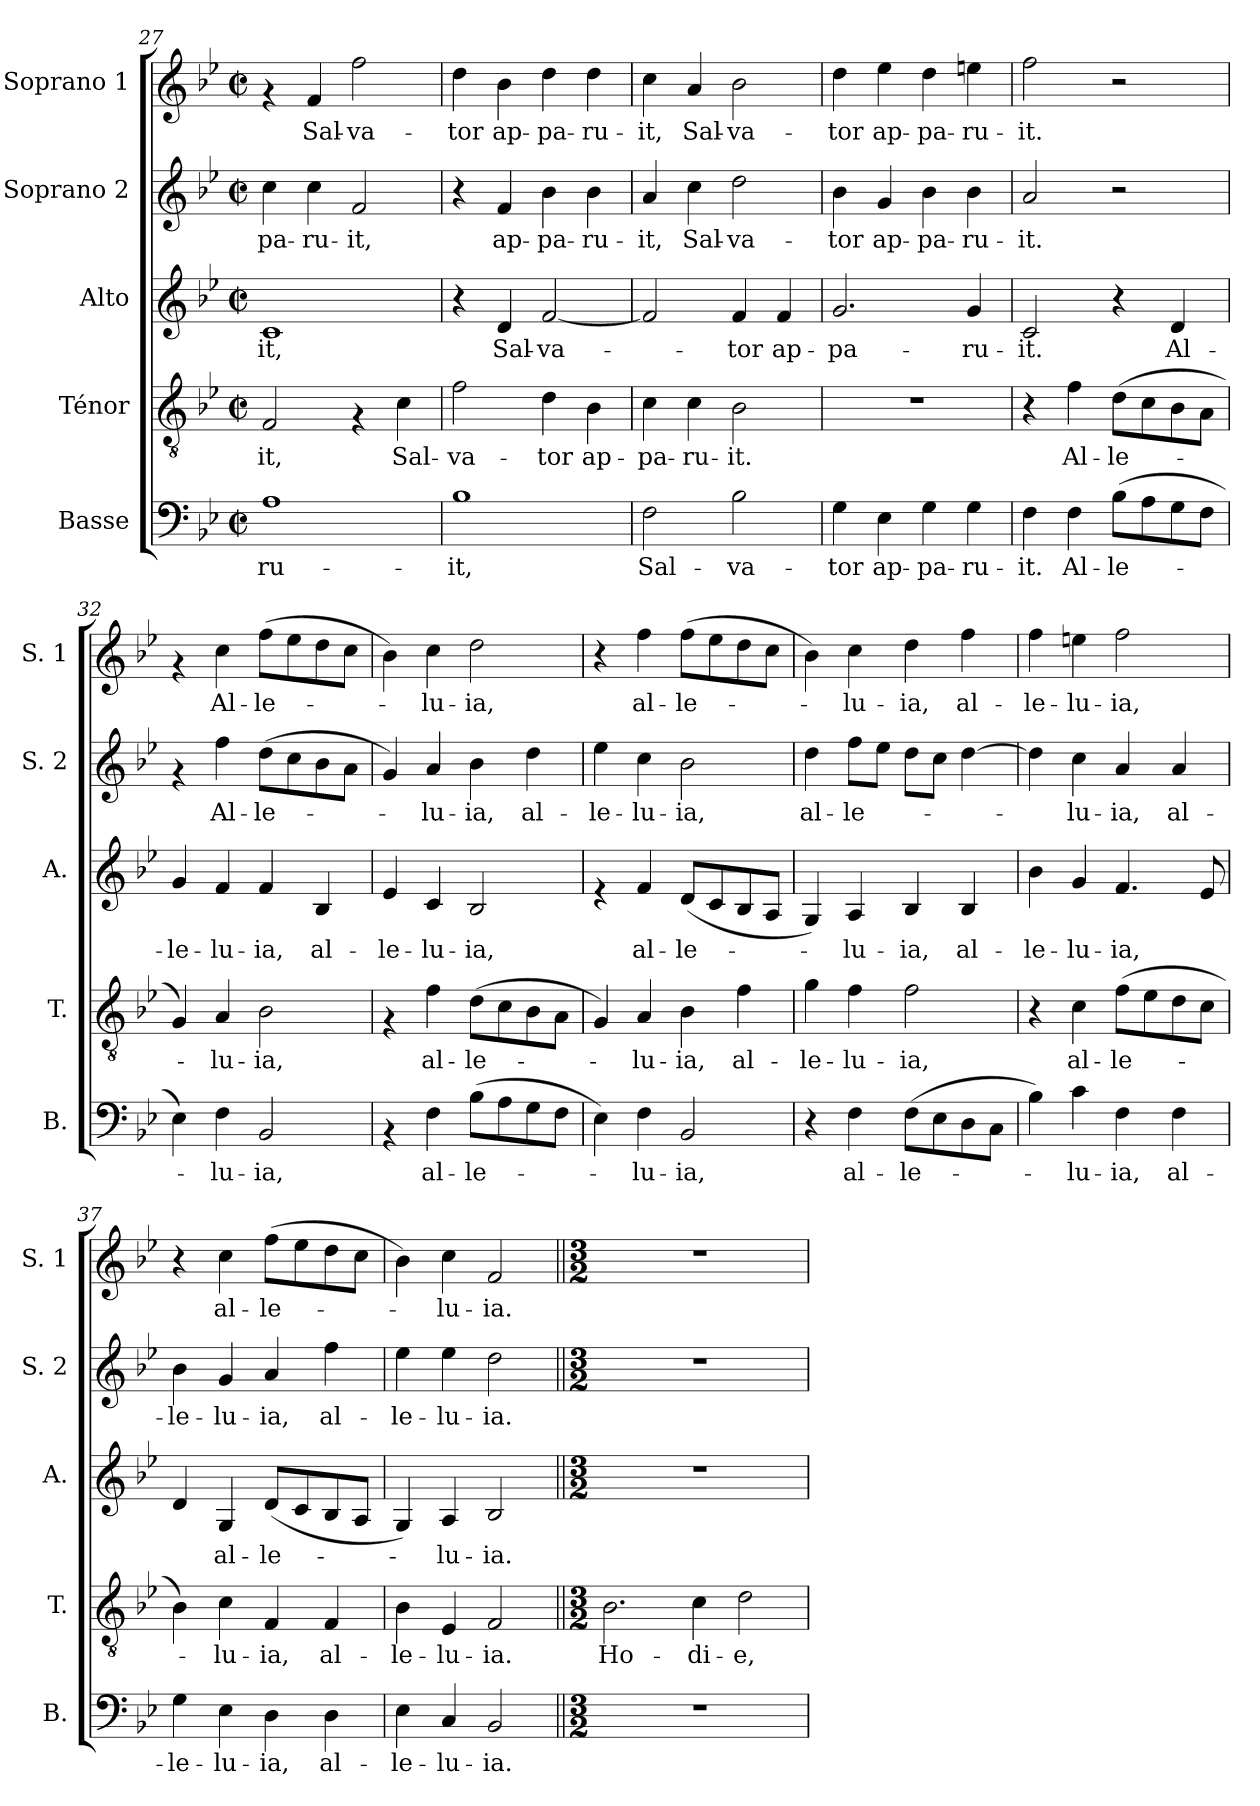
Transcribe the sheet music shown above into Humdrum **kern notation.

**kern	**text	**kern	**text	**kern	**text	**kern	**text	**kern	**text
*part5	*part5	*part4	*part4	*part3	*part3	*part2	*part2	*part1	*part1
*staff5	*staff5	*staff4	*staff4	*staff3	*staff3	*staff2	*staff2	*staff1	*staff1
*I"Basse	*	*I"Ténor	*	*I"Alto	*	*I"Soprano 2	*	*I"Soprano 1	*
*I'B.	*	*I'T.	*	*I'A.	*	*I'S. 2	*	*I'S. 1	*
*clefF4	*	*clefGv2	*	*clefG2	*	*clefG2	*	*clefG2	*
*k[b-e-]	*	*k[b-e-]	*	*k[b-e-]	*	*k[b-e-]	*	*k[b-e-]	*
*M2/2	*	*M2/2	*	*M2/2	*	*M2/2	*	*M2/2	*
*met(c|)	*	*met(c|)	*	*met(c|)	*	*met(c|)	*	*met(c|)	*
=27	=27	=27	=27	=27	=27	=27	=27	=27	=27
!	!LO:LY:b	!	!LO:LY:b	!	!LO:LY:b	!	!LO:LY:b	!	!
1A	-ru-	2F/	-it,	1c	-it,	4cc\	-pa-	4rg	.
!	!	!	!	!	!	!	!LO:LY:b	!	!LO:LY:b
.	.	.	.	.	.	4cc\	-ru-	4f/	Sal-
!	!	!	!	!	!	!	!LO:LY:b	!	!LO:LY:b
.	.	4rG	.	.	.	2f/	-it,	2ff\	-va-
!	!	!	!LO:LY:b	!	!	!	!	!	!
.	.	4c\	Sal-	.	.	.	.	.	.
=28	=28	=28	=28	=28	=28	=28	=28	=28	=28
!	!LO:LY:b	!	!LO:LY:b	!	!	!	!	!	!LO:LY:b
1B-	-it,	2f\	-va-	4ra	.	4ra	.	4dd\	-tor
!	!	!	!	!	!LO:LY:b	!	!LO:LY:b	!	!LO:LY:b
.	.	.	.	4d/	Sal-	4f/	ap-	4b-\	ap-
!	!	!	!LO:LY:b	!	!LO:LY:b	!	!LO:LY:b	!	!LO:LY:b
.	.	4d\	-tor	[<2f/	-va-	4b-\	-pa-	4dd\	-pa-
!	!	!	!LO:LY:b	!	!	!	!LO:LY:b	!	!LO:LY:b
.	.	4B-\	ap-	.	.	4b-\	-ru-	4dd\	-ru-
=29	=29	=29	=29	=29	=29	=29	=29	=29	=29
!	!LO:LY:b	!	!LO:LY:b	!	!	!	!LO:LY:b	!	!LO:LY:b
2F\	Sal-	4c\	-pa-	2f/]	.	4a/	-it,	4cc\	-it,
!	!	!	!LO:LY:b	!	!	!	!LO:LY:b	!	!LO:LY:b
.	.	4c\	-ru-	.	.	4cc\	Sal-	4a/	Sal-
!	!LO:LY:b	!	!LO:LY:b	!	!LO:LY:b	!	!LO:LY:b	!	!LO:LY:b
2B-\	-va-	2B-\	-it.	4f/	-tor	2dd\	-va-	2b-\	-va-
!	!	!	!	!	!LO:LY:b	!	!	!	!
.	.	.	.	4f/	ap-	.	.	.	.
=30	=30	=30	=30	=30	=30	=30	=30	=30	=30
!	!LO:LY:b	!	!	!	!LO:LY:b	!	!LO:LY:b	!	!LO:LY:b
4G\	-tor	1r	.	2.g/	-pa-	4b-\	-tor	4dd\	-tor
!	!LO:LY:b	!	!	!	!	!	!LO:LY:b	!	!LO:LY:b
4E-\	ap-	.	.	.	.	4g/	ap-	4ee-\	ap-
!	!LO:LY:b	!	!	!	!	!	!LO:LY:b	!	!LO:LY:b
4G\	-pa-	.	.	.	.	4b-\	-pa-	4dd\	-pa-
!	!LO:LY:b	!	!	!	!LO:LY:b	!	!LO:LY:b	!	!LO:LY:b
4G\	-ru-	.	.	4g/	-ru-	4b-\	-ru-	4een\	-ru-
!!LO:PB:g=z
=31	=31	=31	=31	=31	=31	=31	=31	=31	=31
!	!LO:LY:b	!	!	!	!LO:LY:b	!	!LO:LY:b	!	!LO:LY:b
4F\	-it.	4rA	.	2c/	-it.	2a/	-it.	2ff\	-it.
!	!LO:LY:b	!	!LO:LY:b	!	!	!	!	!	!
4F\	Al-	4f\	Al-	.	.	.	.	.	.
!	!LO:LY:b	!	!LO:LY:b	!	!	!	!	!	!
(8B-\L	-le-	(8d\L	-le-	4r	.	2r	.	2r	.
8A\	.	8c\	.	.	.	.	.	.	.
!	!	!	!	!	!LO:LY:b	!	!	!	!
8G\	.	8B-\	.	4d/	Al-	.	.	.	.
8F\J	.	8A\J	.	.	.	.	.	.	.
=32	=32	=32	=32	=32	=32	=32	=32	=32	=32
!	!	!	!	!	!LO:LY:b	!	!	!	!
4E-\)	.	4G/)	.	4g/	-le-	4rg	.	4rg	.
!	!LO:LY:b	!	!LO:LY:b	!	!LO:LY:b	!	!LO:LY:b	!	!LO:LY:b
4F\	-lu-	4A/	-lu-	4f/	-lu-	4ff\	Al-	4cc\	Al-
!	!LO:LY:b	!	!LO:LY:b	!	!LO:LY:b	!	!LO:LY:b	!	!LO:LY:b
2BB-/	-ia,	2B-\	-ia,	4f/	-ia,	(8dd\L	-le-	(8ff\L	-le-
.	.	.	.	.	.	8cc\	.	8ee-\	.
!	!	!	!	!	!LO:LY:b	!	!	!	!
.	.	.	.	4B-/	al-	8b-\	.	8dd\	.
.	.	.	.	.	.	8a\J	.	8cc\J	.
=33	=33	=33	=33	=33	=33	=33	=33	=33	=33
!	!	!	!	!	!LO:LY:b	!	!	!	!
4rBB	.	4rG	.	4e-/	-le-	4g/)	.	4b-\)	.
!	!LO:LY:b	!	!LO:LY:b	!	!LO:LY:b	!	!LO:LY:b	!	!LO:LY:b
4F\	al-	4f\	al-	4c/	-lu-	4a/	-lu-	4cc\	-lu-
!	!LO:LY:b	!	!LO:LY:b	!	!LO:LY:b	!	!LO:LY:b	!	!LO:LY:b
(8B-\L	-le-	(8d\L	-le-	2B-/	-ia,	4b-\	-ia,	2dd\	-ia,
8A\	.	8c\	.	.	.	.	.	.	.
!	!	!	!	!	!	!	!LO:LY:b	!	!
8G\	.	8B-\	.	.	.	4dd\	al-	.	.
8F\J	.	8A\J	.	.	.	.	.	.	.
=34	=34	=34	=34	=34	=34	=34	=34	=34	=34
!	!	!	!	!	!	!	!LO:LY:b	!	!
4E-\)	.	4G/)	.	4re	.	4ee-\	-le-	4ra	.
!	!LO:LY:b	!	!LO:LY:b	!	!LO:LY:b	!	!LO:LY:b	!	!LO:LY:b
4F\	-lu-	4A/	-lu-	4f/	al-	4cc\	-lu-	4ff\	al-
!	!LO:LY:b	!	!LO:LY:b	!	!LO:LY:b	!	!LO:LY:b	!	!LO:LY:b
2BB-/	-ia,	4B-\	-ia,	(8d/L	-le-	2b-\	-ia,	(8ff\L	-le-
.	.	.	.	8c/	.	.	.	8ee-\	.
!	!	!	!LO:LY:b	!	!	!	!	!	!
.	.	4f\	al-	8B-/	.	.	.	8dd\	.
.	.	.	.	8A/J	.	.	.	8cc\J	.
!!LO:LB:g=z
=35	=35	=35	=35	=35	=35	=35	=35	=35	=35
!	!	!	!LO:LY:b	!	!	!	!LO:LY:b	!	!
4rC	.	4g\	-le-	4G/)	.	4dd\	al-	4b-\)	.
!	!LO:LY:b	!	!LO:LY:b	!	!LO:LY:b	!	!LO:LY:b	!	!LO:LY:b
4F\	al-	4f\	-lu-	4A/	-lu-	8ff\L	-le-	4cc\	-lu-
.	.	.	.	.	.	8ee-\J	.	.	.
!	!LO:LY:b	!	!LO:LY:b	!	!LO:LY:b	!	!	!	!LO:LY:b
(8F\L	-le-	2f\	-ia,	4B-/	-ia,	8dd\L	.	4dd\	-ia,
8E-\	.	.	.	.	.	8cc\J	.	.	.
!	!	!	!	!	!LO:LY:b	!	!	!	!LO:LY:b
8D\	.	.	.	4B-/	al-	[4dd\	.	4ff\	al-
8C\J	.	.	.	.	.	.	.	.	.
=36	=36	=36	=36	=36	=36	=36	=36	=36	=36
!	!	!	!	!	!LO:LY:b	!	!	!	!LO:LY:b
4B-\)	.	4rA	.	4b-\	-le-	4dd\]	.	4ff\	-le-
!	!LO:LY:b	!	!LO:LY:b	!	!LO:LY:b	!	!LO:LY:b	!	!LO:LY:b
4c\	-lu-	4c\	al-	4g/	-lu-	4cc\	-lu-	4een\	-lu-
!	!LO:LY:b	!	!LO:LY:b	!	!LO:LY:b	!	!LO:LY:b	!	!LO:LY:b
4F\	-ia,	(8f\L	-le-	4.f/	-ia,	4a/	-ia,	2ff\	-ia,
.	.	8e-\	.	.	.	.	.	.	.
!	!LO:LY:b	!	!	!	!	!	!LO:LY:b	!	!
4F\	al-	8d\	.	.	.	4a/	al-	.	.
.	.	8c\J	.	8e-/	.	.	.	.	.
=37	=37	=37	=37	=37	=37	=37	=37	=37	=37
!	!LO:LY:b	!	!	!	!	!	!LO:LY:b	!	!
4G\	-le-	4B-\)	.	4d/	.	4b-\	-le-	4ra	.
!	!LO:LY:b	!	!LO:LY:b	!	!LO:LY:b	!	!LO:LY:b	!	!LO:LY:b
4E-\	-lu-	4c\	-lu-	4G/	al-	4g/	-lu-	4cc\	al-
!	!LO:LY:b	!	!LO:LY:b	!	!LO:LY:b	!	!LO:LY:b	!	!LO:LY:b
4D\	-ia,	4F/	-ia,	(8d/L	-le-	4a/	-ia,	(8ff\L	-le-
.	.	.	.	8c/	.	.	.	8ee-\	.
!	!LO:LY:b	!	!LO:LY:b	!	!	!	!LO:LY:b	!	!
4D\	al-	4F/	al-	8B-/	.	4ff\	al-	8dd\	.
.	.	.	.	8A/J	.	.	.	8cc\J	.
=38	=38	=38	=38	=38	=38	=38	=38	=38	=38
!	!LO:LY:b	!	!LO:LY:b	!	!	!	!LO:LY:b	!	!
4E-\	-le-	4B-\	-le-	4G/)	.	4ee-\	-le-	4b-\)	.
!	!LO:LY:b	!	!LO:LY:b	!	!LO:LY:b	!	!LO:LY:b	!	!LO:LY:b
4C/	-lu-	4E-/	-lu-	4A/	-lu-	4ee-\	-lu-	4cc\	-lu-
!	!LO:LY:b	!	!LO:LY:b	!	!LO:LY:b	!	!LO:LY:b	!	!LO:LY:b
2BB-/	-ia.	2F/	-ia.	2B-/	-ia.	2dd\	-ia.	2f/	-ia.
!!LO:PB:g=z
=39||	=39||	=39||	=39||	=39||	=39||	=39||	=39||	=39||	=39||
*M3/2	*	*M3/2	*	*M3/2	*	*M3/2	*	*M3/2	*
*	*	*	*	*	*	*	*	*MM240	*
!	!	!	!LO:LY:b	!	!	!	!	!	!
1.r	.	2.B-\	Ho-	1.r	.	1.r	.	1.r	.
!	!	!	!LO:LY:b	!	!	!	!	!	!
.	.	4c\	-di-	.	.	.	.	.	.
!	!	!	!LO:LY:b	!	!	!	!	!	!
.	.	2d\	-e,	.	.	.	.	.	.
=	=	=	=	=	=	=	=	=	=
*-	*-	*-	*-	*-	*-	*-	*-	*-	*-
